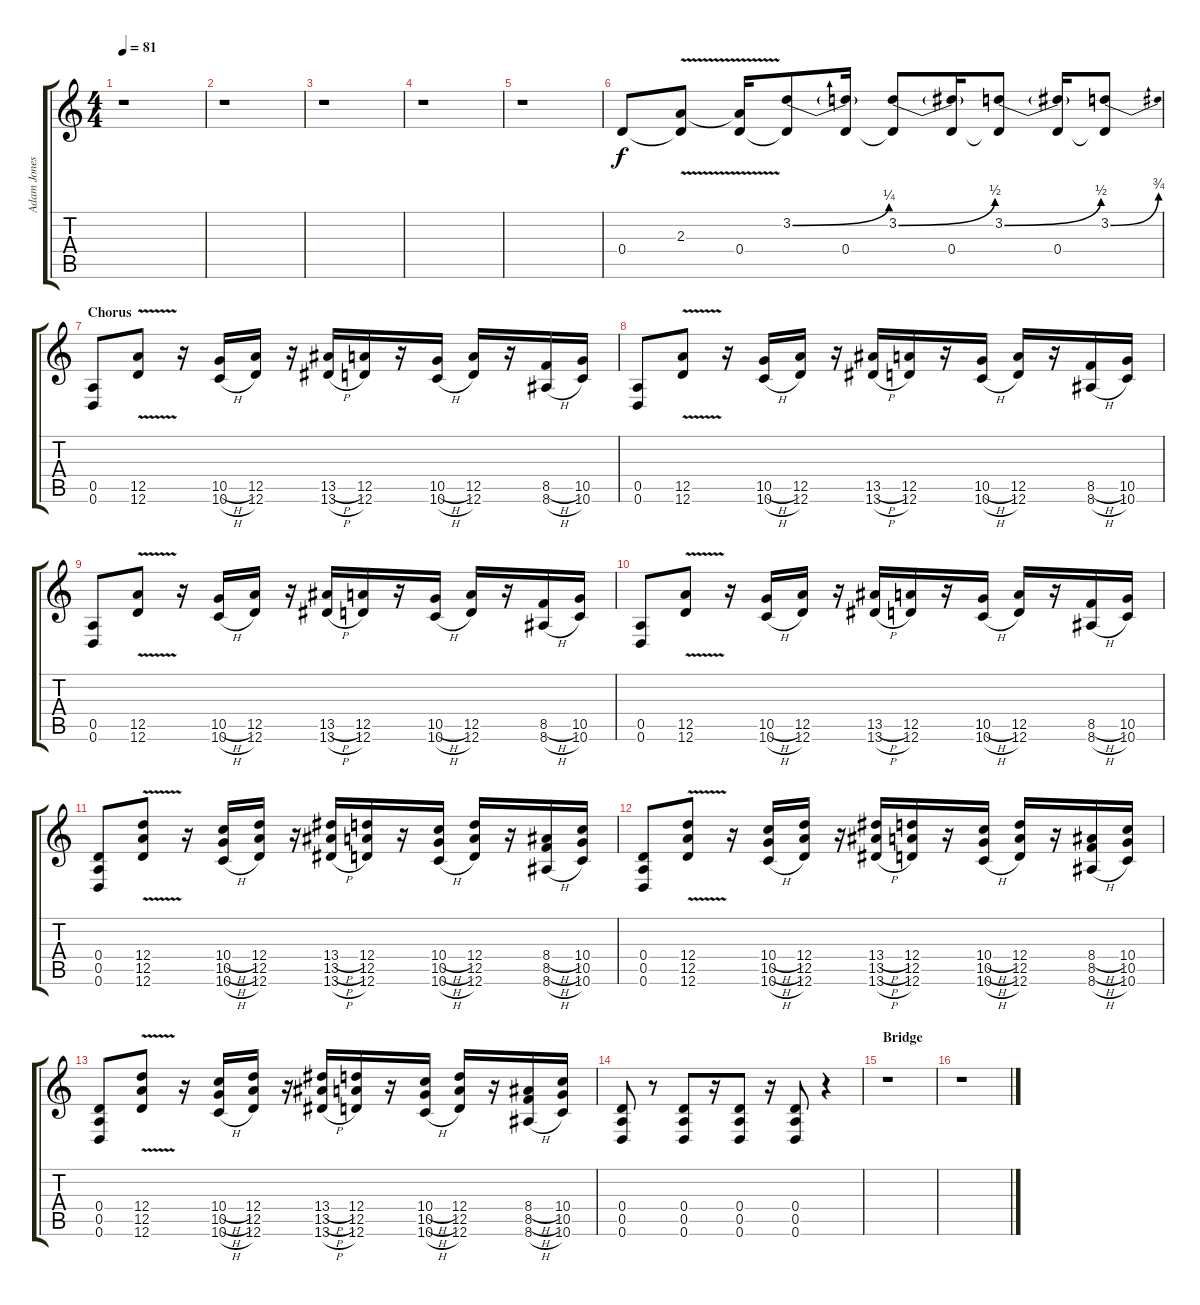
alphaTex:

\track ("Adam Jones" "Adam Jones") {instrument distortionguitar}
\staff {score tabs}
\tuning (E4 B3 G3 D3 A2 D2) {hide}
\ts (4 4)
\tempo 81
\clef g2
\ks c
r.1{dy f} |
r.1 |
r.1 |
r.1 |
r.1 |
0.4.8 (2.3{v} 0.4{t}).8 (2.3{t} 0.4).16 (3.2{be (bend 0 0 60 1)} 0.4{t}).8 (3.2{t} 0.4).16 (3.2{be (bend 0 0 60 2)} 0.4{t}).8 (3.2{t} 0.4).16 (3.2{be (bend 0 0 60 2)} 0.4{t}).8 (3.2{t} 0.4).16 (3.2{be (bend 0 0 60 3)} 0.4{t}).8 |
\section ("" "Chorus")
(0.5 0.6).8 (12.5{v} 12.6{v}).8 r.16 (10.5{h} 10.6{h}).16 (12.5 12.6).16 r.16 (13.5{h} 13.6{h}).16 (12.5 12.6).16 r.16 (10.5{h} 10.6{h}).16 (12.5 12.6).16 r.16 (8.5{h} 8.6{h}).16 (10.5 10.6).16 |
(0.5 0.6).8 (12.5{v} 12.6{v}).8 r.16 (10.5{h} 10.6{h}).16 (12.5 12.6).16 r.16 (13.5{h} 13.6{h}).16 (12.5 12.6).16 r.16 (10.5{h} 10.6{h}).16 (12.5 12.6).16 r.16 (8.5{h} 8.6{h}).16 (10.5 10.6).16 |
(0.5 0.6).8 (12.5{v} 12.6{v}).8 r.16 (10.5{h} 10.6{h}).16 (12.5 12.6).16 r.16 (13.5{h} 13.6{h}).16 (12.5 12.6).16 r.16 (10.5{h} 10.6{h}).16 (12.5 12.6).16 r.16 (8.5{h} 8.6{h}).16 (10.5 10.6).16 |
(0.5 0.6).8 (12.5{v} 12.6{v}).8 r.16 (10.5{h} 10.6{h}).16 (12.5 12.6).16 r.16 (13.5{h} 13.6{h}).16 (12.5 12.6).16 r.16 (10.5{h} 10.6{h}).16 (12.5 12.6).16 r.16 (8.5{h} 8.6{h}).16 (10.5 10.6).16 |
(0.4 0.5 0.6).8 (12.4 12.5{v} 12.6{v}).8 r.16 (10.4{h} 10.5{h} 10.6{h}).16 (12.4 12.5 12.6).16 r.16 (13.4{h} 13.5{h} 13.6{h}).16 (12.4 12.5 12.6).16 r.16 (10.4{h} 10.5{h} 10.6{h}).16 (12.4 12.5 12.6).16 r.16 (8.4{h} 8.5{h} 8.6{h}).16 (10.4 10.5 10.6).16 |
(0.4 0.5 0.6).8 (12.4 12.5{v} 12.6{v}).8 r.16 (10.4{h} 10.5{h} 10.6{h}).16 (12.4 12.5 12.6).16 r.16 (13.4{h} 13.5{h} 13.6{h}).16 (12.4 12.5 12.6).16 r.16 (10.4{h} 10.5{h} 10.6{h}).16 (12.4 12.5 12.6).16 r.16 (8.4{h} 8.5{h} 8.6{h}).16 (10.4 10.5 10.6).16 |
(0.4 0.5 0.6).8 (12.4 12.5{v} 12.6{v}).8 r.16 (10.4{h} 10.5{h} 10.6{h}).16 (12.4 12.5 12.6).16 r.16 (13.4{h} 13.5{h} 13.6{h}).16 (12.4 12.5 12.6).16 r.16 (10.4{h} 10.5{h} 10.6{h}).16 (12.4 12.5 12.6).16 r.16 (8.4{h} 8.5{h} 8.6{h}).16 (10.4 10.5 10.6).16 |
(0.4 0.5 0.6).8 r.8 (0.4 0.5 0.6).8 r.16 (0.4 0.5 0.6).8 r.16 (0.4 0.5 0.6).8 r.4 |
\section ("" "Bridge")
r.1 |
r.1
